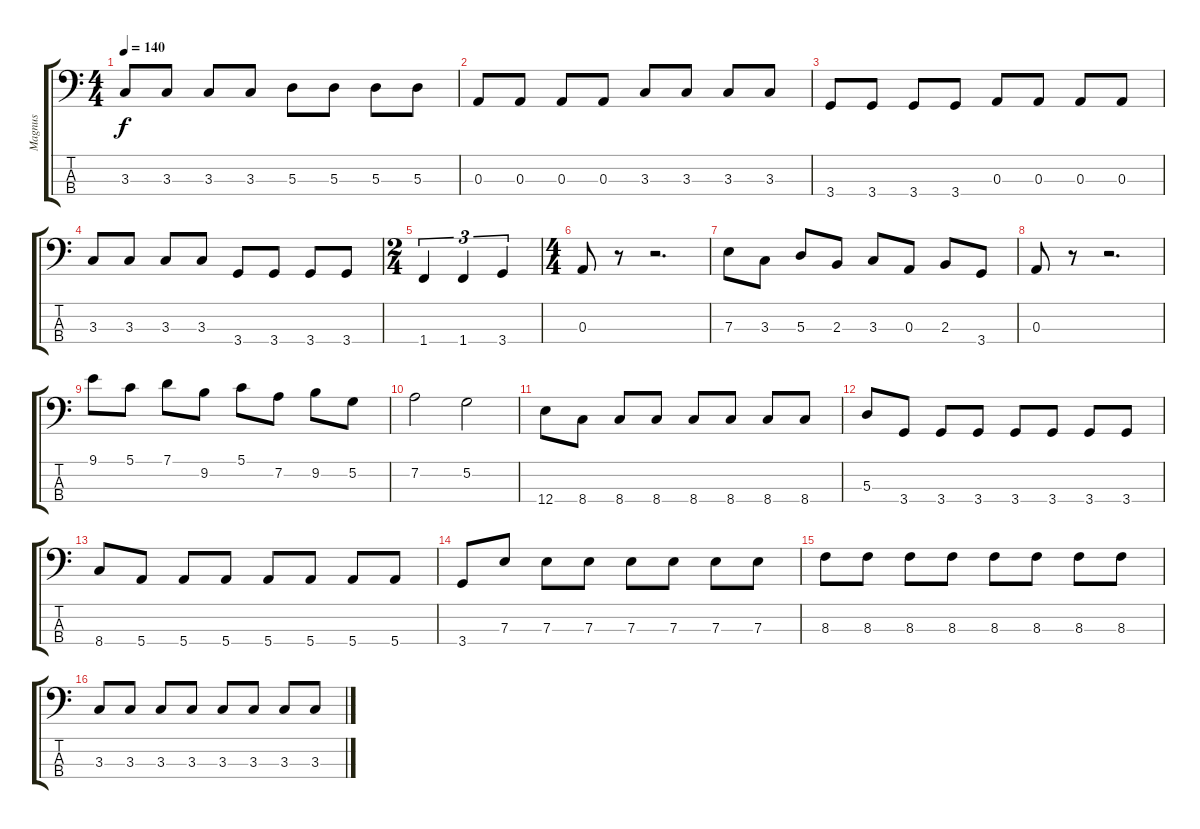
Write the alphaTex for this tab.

\track ("Magnus" "Magnus") {instrument electricbassfinger}
\staff {score tabs}
\tuning (G2 D2 A1 E1) {hide}
\ts (4 4)
\tempo 140
\clef f4
\ks c
3.3.8{dy f} 3.3.8 3.3.8 3.3.8 5.3.8 5.3.8 5.3.8 5.3.8 |
0.3.8 0.3.8 0.3.8 0.3.8 3.3.8 3.3.8 3.3.8 3.3.8 |
3.4.8 3.4.8 3.4.8 3.4.8 0.3.8 0.3.8 0.3.8 0.3.8 |
3.3.8 3.3.8 3.3.8 3.3.8 3.4.8 3.4.8 3.4.8 3.4.8 |
\ts (2 4)
1.4.4{tu (3 2)} 1.4.4{tu (3 2)} 3.4.4{tu (3 2)} |
\ts (4 4)
0.3.8 r.8 r.2{d} |
7.3.8 3.3.8 5.3.8 2.3.8 3.3.8 0.3.8 2.3.8 3.4.8 |
0.3.8 r.8 r.2{d} |
9.1.8 5.1.8 7.1.8 9.2.8 5.1.8 7.2.8 9.2.8 5.2.8 |
7.2.2 5.2.2 |
12.4.8 8.4.8 8.4.8 8.4.8 8.4.8 8.4.8 8.4.8 8.4.8 |
5.3.8 3.4.8 3.4.8 3.4.8 3.4.8 3.4.8 3.4.8 3.4.8 |
8.4.8 5.4.8 5.4.8 5.4.8 5.4.8 5.4.8 5.4.8 5.4.8 |
3.4.8 7.3.8 7.3.8 7.3.8 7.3.8 7.3.8 7.3.8 7.3.8 |
8.3.8 8.3.8 8.3.8 8.3.8 8.3.8 8.3.8 8.3.8 8.3.8 |
3.3.8 3.3.8 3.3.8 3.3.8 3.3.8 3.3.8 3.3.8 3.3.8
